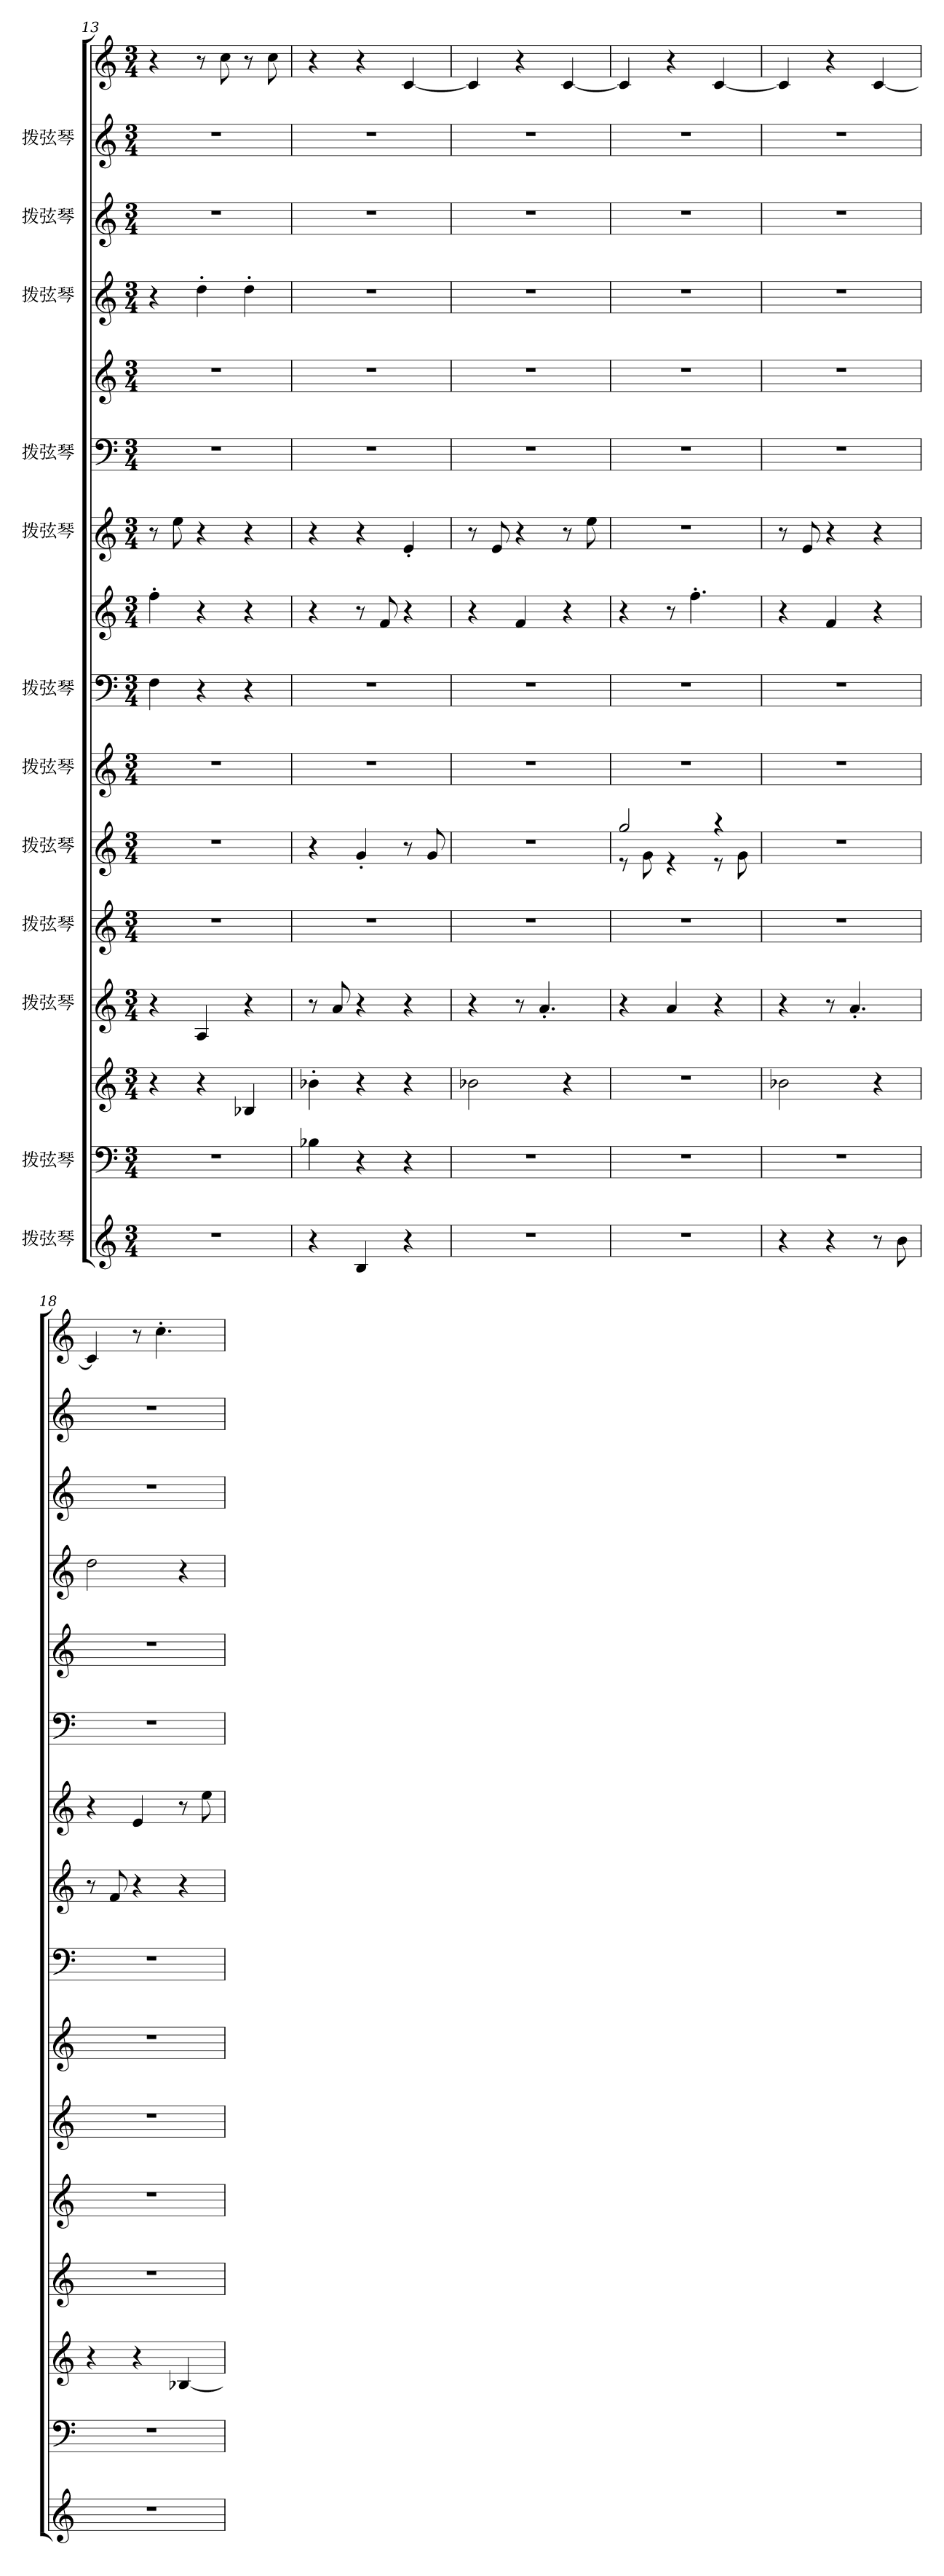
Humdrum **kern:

**kern	**kern	**kern	**kern	**kern	**kern	**kern	**kern	**kern	**kern	**kern	**kern	**kern	**kern	**kern	**kern
*part12	*part11	*part11	*part10	*part9	*part8	*part7	*part6	*part6	*part5	*part4	*part4	*part3	*part2	*part1	*part1
*staff16	*staff15	*staff14	*staff13	*staff12	*staff11	*staff10	*staff9	*staff8	*staff7	*staff6	*staff5	*staff4	*staff3	*staff2	*staff1
*I"拨弦琴	*I"拨弦琴	*	*I"拨弦琴	*I"拨弦琴	*I"拨弦琴	*I"拨弦琴	*I"拨弦琴	*	*I"拨弦琴	*I"拨弦琴	*	*I"拨弦琴	*I"拨弦琴	*I"拨弦琴	*
*clefG2	*clefF4	*clefG2	*clefG2	*clefG2	*clefG2	*clefG2	*clefF4	*clefG2	*clefG2	*clefF4	*clefG2	*clefG2	*clefG2	*clefG2	*clefG2
*k[]	*k[]	*k[]	*k[]	*k[]	*k[]	*k[]	*k[]	*k[]	*k[]	*k[]	*k[]	*k[]	*k[]	*k[]	*k[]
*M3/4	*M3/4	*M3/4	*M3/4	*M3/4	*M3/4	*M3/4	*M3/4	*M3/4	*M3/4	*M3/4	*M3/4	*M3/4	*M3/4	*M3/4	*M3/4
=13	=13	=13	=13	=13	=13	=13	=13	=13	=13	=13	=13	=13	=13	=13	=13
2.r	2.r	4r	4r	2.r	2.r	2.r	4F\	4ff'\	8r	2.r	2.r	4r	2.r	2.r	4r
.	.	.	.	.	.	.	.	.	8ee\	.	.	.	.	.	.
.	.	4r	4A/	.	.	.	4r	4r	4r	.	.	4dd'\	.	.	8r
.	.	.	.	.	.	.	.	.	.	.	.	.	.	.	8cc\
.	.	4B-X/	4r	.	.	.	4r	4r	4r	.	.	4dd'\	.	.	8r
.	.	.	.	.	.	.	.	.	.	.	.	.	.	.	8cc\
=14	=14	=14	=14	=14	=14	=14	=14	=14	=14	=14	=14	=14	=14	=14	=14
4r	4B-X\	4b-X'\	8r	2.r	4r	2.r	2.r	4r	4r	2.r	2.r	2.r	2.r	2.r	4r
.	.	.	8a/	.	.	.	.	.	.	.	.	.	.	.	.
4B/	4r	4r	4r	.	4g'/	.	.	8r	4r	.	.	.	.	.	4r
.	.	.	.	.	.	.	.	8f/	.	.	.	.	.	.	.
4r	4r	4r	4r	.	8r	.	.	4r	4e'/	.	.	.	.	.	[4c/
.	.	.	.	.	8g/	.	.	.	.	.	.	.	.	.	.
=15	=15	=15	=15	=15	=15	=15	=15	=15	=15	=15	=15	=15	=15	=15	=15
2.r	2.r	2b-X\	4r	2.r	2.r	2.r	2.r	4r	8r	2.r	2.r	2.r	2.r	2.r	4c/]
.	.	.	.	.	.	.	.	.	8e/	.	.	.	.	.	.
.	.	.	8r	.	.	.	.	4f/	4r	.	.	.	.	.	4r
.	.	.	4.a'/	.	.	.	.	.	.	.	.	.	.	.	.
.	.	4r	.	.	.	.	.	4r	8r	.	.	.	.	.	[4c/
.	.	.	.	.	.	.	.	.	8ee\	.	.	.	.	.	.
=16	=16	=16	=16	=16	=16	=16	=16	=16	=16	=16	=16	=16	=16	=16	=16
*	*	*	*	*	*^	*	*	*	*	*	*	*	*	*	*
2.r	2.r	2.r	4r	2.r	2gg/	8r	2.r	2.r	4r	2.r	2.r	2.r	2.r	2.r	2.r	4c/]
.	.	.	.	.	.	8g\	.	.	.	.	.	.	.	.	.	.
.	.	.	4a/	.	.	4r	.	.	8r	.	.	.	.	.	.	4r
.	.	.	.	.	.	.	.	.	4.ff'\	.	.	.	.	.	.	.
.	.	.	4r	.	4r	8r	.	.	.	.	.	.	.	.	.	[4c/
.	.	.	.	.	.	8g\	.	.	.	.	.	.	.	.	.	.
*	*	*	*	*	*v	*v	*	*	*	*	*	*	*	*	*	*
!!LO:PB:g=z
=17	=17	=17	=17	=17	=17	=17	=17	=17	=17	=17	=17	=17	=17	=17	=17
4r	2.r	2b-X\	4r	2.r	2.r	2.r	2.r	4r	8r	2.r	2.r	2.r	2.r	2.r	4c/]
.	.	.	.	.	.	.	.	.	8e/	.	.	.	.	.	.
4r	.	.	8r	.	.	.	.	4f/	4r	.	.	.	.	.	4r
.	.	.	4.a'/	.	.	.	.	.	.	.	.	.	.	.	.
8r	.	4r	.	.	.	.	.	4r	4r	.	.	.	.	.	[4c/
8b\	.	.	.	.	.	.	.	.	.	.	.	.	.	.	.
=18	=18	=18	=18	=18	=18	=18	=18	=18	=18	=18	=18	=18	=18	=18	=18
2.r	2.r	4r	2.r	2.r	2.r	2.r	2.r	8r	4r	2.r	2.r	2dd\	2.r	2.r	4c/]
.	.	.	.	.	.	.	.	8f/	.	.	.	.	.	.	.
.	.	4r	.	.	.	.	.	4r	4e/	.	.	.	.	.	8r
.	.	.	.	.	.	.	.	.	.	.	.	.	.	.	4.cc'\
.	.	[4B-X/	.	.	.	.	.	4r	8r	.	.	4r	.	.	.
.	.	.	.	.	.	.	.	.	8ee\	.	.	.	.	.	.
=	=	=	=	=	=	=	=	=	=	=	=	=	=	=	=
*-	*-	*-	*-	*-	*-	*-	*-	*-	*-	*-	*-	*-	*-	*-	*-
